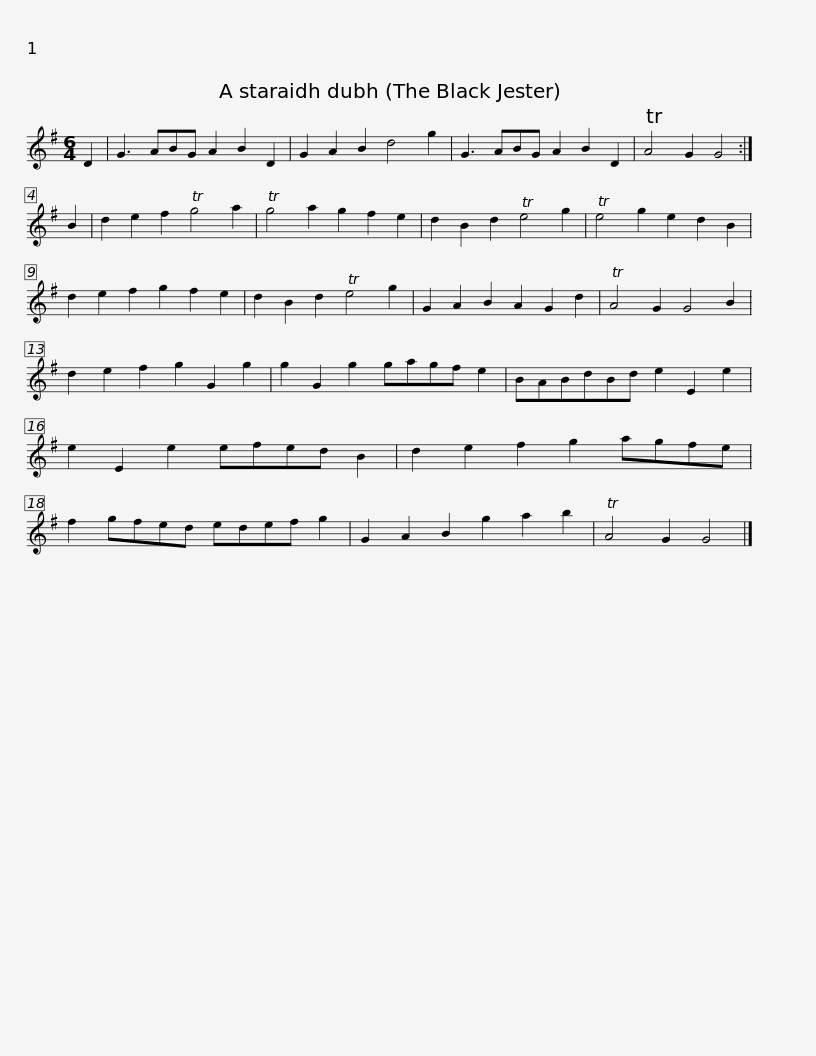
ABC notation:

X:1
L:1/8
M:6/4
I:linebreak $
K:G
V:1 treble
V:1
 D2 | G3 ABG A2 B2 D2 | G2 A2 B2 d4 g2 | G3 ABG A2 B2 D2 | TA4 G2 G4 :| %5
 B2 | d2 e2 f2 Tg4 a2 | Tg4 a2 g2 f2 e2 |$ d2 B2 d2 Te4 g2 | Te4 g2 e2 d2 B2 | %10
 d2 e2 f2 g2 f2 e2 | d2 B2 d2 Te4 g2 | G2 A2 B2 A2 G2 d2 | TA4 G2 G4 B2 | d2 e2 f2 g2 G2 g2 |$ %15
 g2 G2 g2 gagf e2 | BABdBd e2 E2 e2 | e2 E2 e2 efed B2 | d2 e2 f2 g2 agfe | f2 gfed edef g2 |$ %20
 G2 A2 B2 g2 a2 b2 | TA4 G2 G4 |] %22
